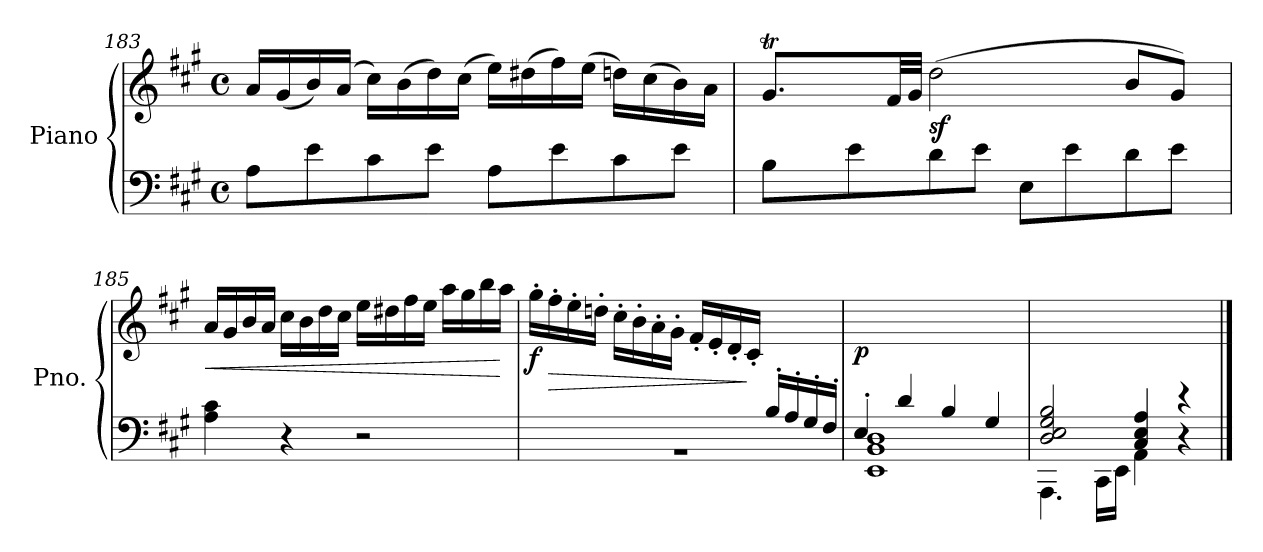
**kern	**kern	**dynam
*part1	*part1	*part1
*staff2	*staff1	*staff1/2
*I"Piano	*	*
*I'Pno.	*	*
!!LO:PB:g=z
*clefF4	*clefG2	*
*k[f#c#g#]	*k[f#c#g#]	*
*A:	*A:	*
*M4/4	*M4/4	*
*met(c)	*met(c)	*
=183	=183	=183
8A\L	16a/LL	.
.	(16g#/	.
8e\	16b/)	.
.	(16a/JJ	.
8c#\	16cc#\LL)	.
.	(16b\	.
8e\J	16dd\)	.
.	(16cc#\JJ	.
8A\L	16ee\LL)	.
.	(16dd#X\	.
8e\	16ff#\)	.
.	(16ee\JJ	.
8c#\	16ddn\LL)	.
.	(16cc#\	.
8e\J	16b\)	.
.	16a\JJ	.
!!LO:PB:g=z
=184	=184	=184
*	*^	*
*	*	*Xtuplet	*
8B\L	8.g#t/L	80%3g#yy	.
.	.	80%3ayy	.
.	.	80%3g#yy	.
.	.	80%3ayy	.
8e\	.	.	.
.	.	80%3g#yy	.
.	32f#/LL	2ryy	.
.	32g#/JJJ	.	.
!	!	!	!LO:DY:b
8d\	(2dd\	.	sf
8e\J	.	.	.
8E\L	.	.	.
8e\	.	.	.
.	.	4ryy	.
8d\	8b/L	.	.
8e\J	8g#/J)	.	.
.	.	16ryy	.
=185	=185	=185	=185
!	!	!	!LO:HP:b
*	*v	*v	*
4A\ 4c#\	16a/LL	<
.	16g#/	.
.	16b/	.
.	16a/JJ	.
4r	16cc#\LL	.
.	16b\	.
.	16dd\	.
.	16cc#\JJ	.
2r	16ee\LL	.
.	16dd#X\	.
.	16ff#\	.
.	16ee\JJ	.
.	16aa\LL	.
.	16gg#\	.
.	16bb\	.
.	16aa\JJ	[
!!LO:PB:g=z
=186	=186	=186
*^	*	*
!	!	!	!LO:DY:b
2.ryy	1r	16gg#'\LL	f
!	!	!	!LO:HP:b
.	.	16ff#'\	>
.	.	16ee'\	.
.	.	16ddn'\JJ	.
.	.	16cc#'\LL	.
.	.	16b'\	.
.	.	16a'\	.
.	.	16g#'\JJ	.
.	.	16f#'/LL	.
.	.	16e'/	.
.	.	16d'/	.
.	.	16c#'/JJ	]
16B'/LL	.	4ryy	.
16A'/	.	.	.
16G#'/	.	.	.
16F#'/JJ	.	.	.
!!LO:PB:g=z
=187	=187	=187	=187
!	!	!	!LO:DY:b
4E'/	1EE 1BB 1D	1ryy	p
4d/	.	.	.
4B/	.	.	.
4G#/	.	.	.
=188	=188	=188	=188
2D/ 2E/ 2G#/ 2B/	4.AAA\	2.ryy	.
.	16CC#\LL	.	.
.	16EE\JJ	.	.
4C#/ 4E/ 4A/	4AA\	.	.
4ryy	4r	4rBB	.
*v	*v	*	*
==	==	==
*-	*-	*-
